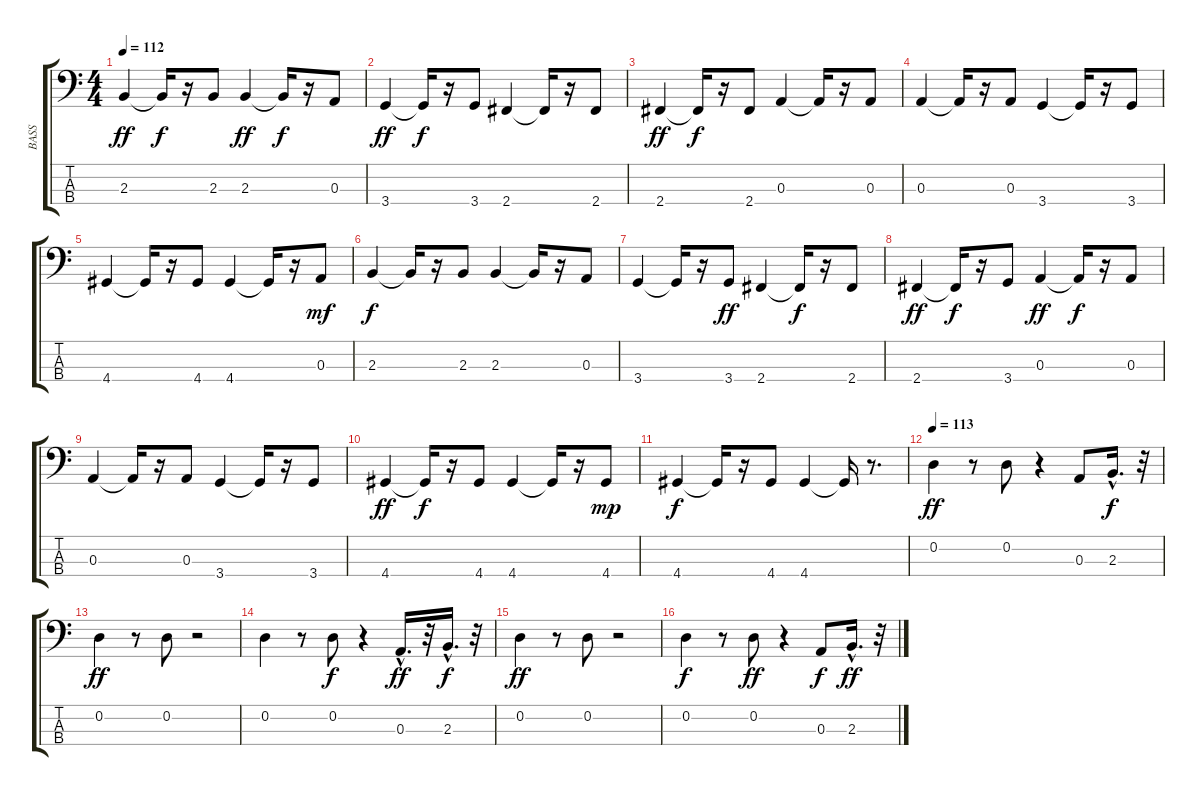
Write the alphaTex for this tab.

\track ("BASS" "BASS") {instrument fretlessbass}
\staff {score tabs}
\tuning (G2 D2 A1 E1) {hide}
\ts (4 4)
\tempo 112
\clef f4
\ks c
2.3.4{dy ff} 2.3{t}.16{dy f} r.16 2.3.8 2.3.4{dy ff} 2.3{t}.16{dy f} r.16 0.3.8 |
3.4.4{dy ff} 3.4{t}.16{dy f} r.16 3.4.8 2.4.4 2.4{t}.16 r.16 2.4.8 |
2.4.4{dy ff} 2.4{t}.16{dy f} r.16 2.4.8 0.3.4 0.3{t}.16 r.16 0.3.8 |
0.3.4 0.3{t}.16 r.16 0.3.8 3.4.4 3.4{t}.16 r.16 3.4.8 |
4.4.4 4.4{t}.16 r.16 4.4.8 4.4.4 4.4{t}.16 r.16 0.3.8{dy mf} |
2.3.4{dy f} 2.3{t}.16 r.16 2.3.8 2.3.4 2.3{t}.16 r.16 0.3.8 |
3.4.4 3.4{t}.16 r.16 3.4.8{dy ff} 2.4.4 2.4{t}.16{dy f} r.16 2.4.8 |
2.4.4{dy ff} 2.4{t}.16{dy f} r.16 3.4.8 0.3.4{dy ff} 0.3{t}.16{dy f} r.16 0.3.8 |
0.3.4 0.3{t}.16 r.16 0.3.8 3.4.4 3.4{t}.16 r.16 3.4.8 |
4.4.4{dy ff} 4.4{t}.16{dy f} r.16 4.4.8 4.4.4 4.4{t}.16 r.16 4.4.8{dy mp} |
4.4.4{dy f} 4.4{t}.16 r.16 4.4.8 4.4.4 4.4{t}.16 r.8{d} |
\tempo 113
0.2.4{dy ff} r.8 0.2.8 r.4 0.3.8 2.3{hac}.16{d dy f} r.32 |
0.2.4{dy ff} r.8 0.2.8 r.2 |
0.2.4 r.8 0.2.8{dy f} r.4 0.3{hac}.16{d dy ff} r.32 2.3{hac}.16{d dy f} r.32 |
0.2.4{dy ff} r.8 0.2.8 r.2 |
0.2.4{dy f} r.8 0.2.8{dy ff} r.4 0.3.8{dy f} 2.3{hac}.16{d dy ff} r.32
